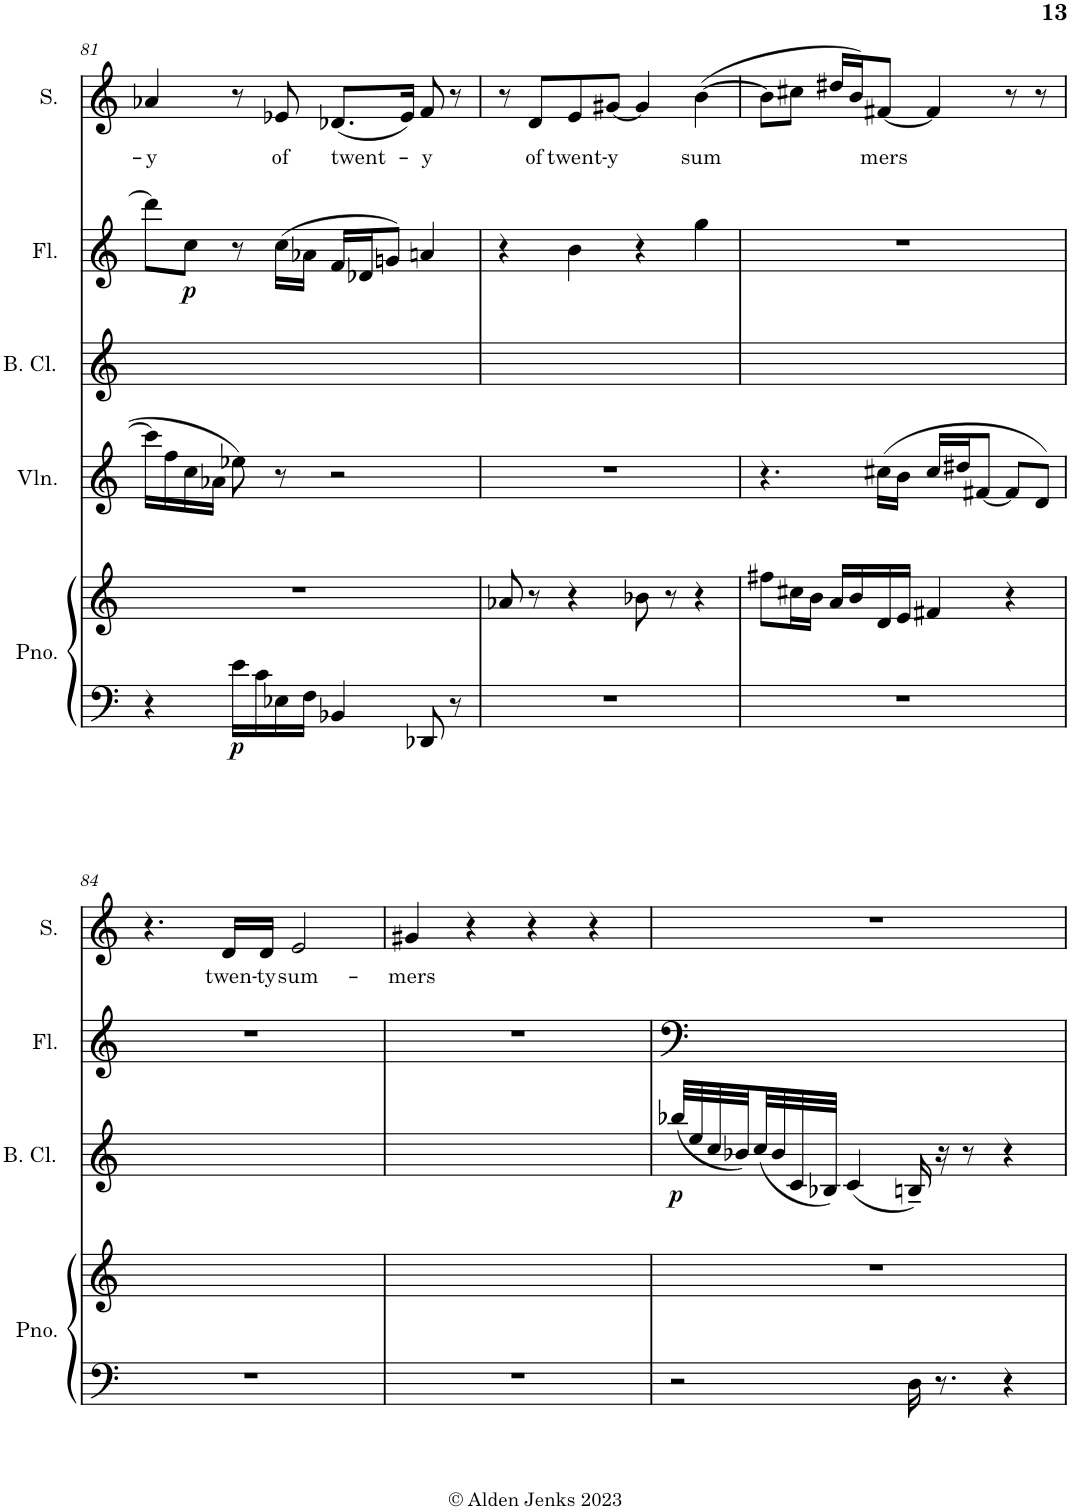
**kern	**kern	**text	**dynam	**kern	**kern	**text	**dynam	**kern	**dynam	**kern	**text
*part5	*part5	*part5	*part5	*part4	*part3	*part3	*part3	*part2	*part2	*part1	*part1
*staff6	*staff5	*staff5	*staff5/6	*staff4	*staff3	*staff3	*staff3	*staff2	*staff2	*staff1	*staff1
*I"Piano	*	*	*	*I"Violin	*I"Bass Clarinet (Bb)	*	*	*I"Flute	*	*I"Soprano	*
*I'Pno.	*	*	*	*I'Vln.	*I'B. Cl.	*	*	*I'Fl.	*	*I'S.	*
!!LO:PB:g=z
*clefF4	*clefG2	*	*	*clefG2	*clefG2	*	*	*clefG2	*	*clefG2	*
*	*	*	*	*	*Trd8c14	*	*	*	*	*	*
*k[]	*k[]	*	*	*k[]	*k[]	*	*	*k[]	*	*k[]	*
*M4/4	*M4/4	*	*	*M4/4	*M4/4	*	*	*M4/4	*	*M4/4	*
=81	=81	=81	=81	=81	=81	=81	=81	=81	=81	=81	=81
!	!	!	!	!	!	!LO:LY:b	!	!	!	!	!LO:LY:b
4r	1r	.	.	16ccc\LL]	4a-X	-y	.	8ddd\L]	.	4a-X/	-y
.	.	.	.	16ff\	.	.	.	.	.	.	.
!	!	!	!	!	!	!	!	!	!LO:DY:b	!	!
.	.	.	.	16cc\	.	.	.	8cc\J	p	.	.
.	.	.	.	16a-X\JJ	.	.	.	.	.	.	.
!	!	!	!LO:DY:b=2	!	!	!	!	!	!	!	!
16e\LL	.	.	p	8ee-X\	8ryy	.	.	8r	.	8r	.
16c\	.	.	.	.	.	.	.	.	.	.	.
!	!	!	!	!	!	!LO:LY:b	!	!	!	!	!LO:LY:b
16E-X\	.	.	.	8r	8e-X	of	.	(16cc\LL	.	8e-X/	of
16F\JJ	.	.	.	.	.	.	.	16a-X\JJ	.	.	.
!	!	!	!	!	!	!LO:LY:b	!	!	!	!	!LO:LY:b
4BB-X/	.	.	.	2r	(8.d-XL	twent-	.	16f/LL	.	(8.d-X/L	twent-
.	.	.	.	.	.	.	.	16d-X/J	.	.	.
.	.	.	.	.	.	.	.	8gn/J)	.	.	.
.	.	.	.	.	16e-Jk)	.	.	.	.	16e-/Jk)	.
!	!	!	!	!	!	!LO:LY:b	!	!	!	!	!LO:LY:b
8DD-X/	.	.	.	.	8f	-y	.	4an/	.	8f/	-y
8r	.	.	.	.	8ryy	.	.	.	.	8r	.
=82	=82	=82	=82	=82	=82	=82	=82	=82	=82	=82	=82
1r	8a-X/	.	.	1r	8ryy	.	.	4r	.	8r	.
!	!	!	!	!	!	!LO:LY:b	!	!	!	!	!LO:LY:b
.	8r	.	.	.	8dL	of	.	.	.	8d/L	of
!	!	!	!	!	!	!LO:LY:b	!	!	!	!	!LO:LY:b
.	4r	.	.	.	8e	twent-	.	4b\	.	8e/	twent-
!	!	!	!	!	!	!LO:LY:b	!	!	!	!	!LO:LY:b
.	.	.	.	.	8g#XJ	-y	.	.	.	[8g#X/J	-y
.	8b-X\	.	.	.	4g#	.	.	4r	.	4g#/]	.
.	8r	.	.	.	.	.	.	.	.	.	.
!	!	!	!	!	!	!LO:LY:b	!	!	!	!	!LO:LY:b
.	4r	.	.	.	(4b	sum	.	4gg\	.	([4b\	sum
=83	=83	=83	=83	=83	=83	=83	=83	=83	=83	=83	=83
1r	8ff#X\L	.	.	4.r	8bL	.	.	1r	.	8b\L]	.
.	16cc#X\L	.	.	.	8cc#XJ	.	.	.	.	8cc#X\J	.
.	16b\JJ	.	.	.	.	.	.	.	.	.	.
.	16a/LL	.	.	.	16dd#XLL	.	.	.	.	16dd#X/LL	.
.	16b/	.	.	.	16bJ)	.	.	.	.	16b/J)	.
!	!	!	!	!	!	!LO:LY:b	!	!	!	!	!LO:LY:b
.	16d/	.	.	(16cc#X\LL	8f#XJ	mers	.	.	.	[8f#X/J	mers
.	16e/JJ	.	.	16b\JJ	.	.	.	.	.	.	.
.	4f#X/	.	.	16cc#/LL	4f#	.	.	.	.	4f#/]	.
.	.	.	.	16dd#X/J	.	.	.	.	.	.	.
.	.	.	.	[8f#X/J	.	.	.	.	.	.	.
.	4r	.	.	8f#/L]	8ryy	.	.	.	.	8r	.
.	.	.	.	8d/J)	8ryy	.	.	.	.	8r	.
!!LO:LB:g=z
=84	=84	=84	=84	=84	=84	=84	=84	=84	=84	=84	=84
1r	4.ryy	.	.	1r	4.ryy	.	.	1r	.	4.r	.
!	!	!LO:LY:b	!	!	!	!LO:LY:b	!	!	!	!	!LO:LY:b
.	16dLL	twen-	.	.	16dLL	twen-	.	.	.	16d/LL	twen-
!	!	!LO:LY:b	!	!	!	!LO:LY:b	!	!	!	!	!LO:LY:b
.	16dJJ	-ty	.	.	16dJJ	-ty	.	.	.	16d/JJ	-ty
!	!	!LO:LY:b	!	!	!	!LO:LY:b	!	!	!	!	!LO:LY:b
.	2e	sum-	.	.	2e	sum-	.	.	.	2e/	sum-
=85	=85	=85	=85	=85	=85	=85	=85	=85	=85	=85	=85
!	!	!LO:LY:b	!	!	!	!LO:LY:b	!	!	!	!	!LO:LY:b
1r	4g#X	-mers	.	1r	4g#X	-mers	.	1r	.	4g#X/	-mers
.	4ryy	.	.	.	4ryy	.	.	.	.	4r	.
.	4ryy	.	.	.	4ryy	.	.	.	.	4r	.
.	4ryy	.	.	.	4ryy	.	.	.	.	4r	.
=86	=86	=86	=86	=86	=86	=86	=86	=86	=86	=86	=86
!	!	!	!	!	!	!	!LO:DY:b	!	!	!	!
2r	1r	.	.	1r	(32bb-X/LLL	.	p	(32b-XLLL	.	1r	.
.	.	.	.	.	32ee/	.	.	32e	.	.	.
.	.	.	.	.	32cc/	.	.	32c	.	.	.
.	.	.	.	.	32b-X/)	.	.	32B-X)	.	.	.
.	.	.	.	.	(32cc/	.	.	(32c	.	.	.
.	.	.	.	.	32b-/	.	.	32B-	.	.	.
.	.	.	.	.	32c/	.	.	32C	.	.	.
.	.	.	.	.	32B-X/JJJ)	.	.	32BB-XJJJ)	.	.	.
.	.	.	.	.	(4c/	.	.	4C	.	.	.
16D\	.	.	.	.	16Bn~/)	.	.	16BBn~	.	.	.
8.r	.	.	.	.	16r	.	.	16ryy	.	.	.
.	.	.	.	.	8r	.	.	8ryy	.	.	.
4r	.	.	.	.	4r	.	.	4ryy	.	.	.
=	=	=	=	=	=	=	=	=	=	=	=
*-	*-	*-	*-	*-	*-	*-	*-	*-	*-	*-	*-
